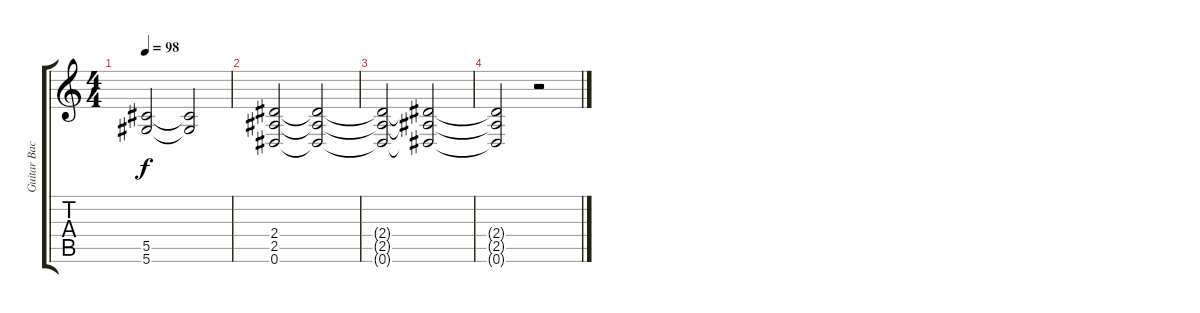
\track ("Guitar Back (Solo)" "Guitar Bac") {instrument distortionguitar}
\staff {score tabs}
\tuning (Eb4 Bb3 Gb3 Db3 Ab2 Eb2) {hide}
\ts (4 4)
\tempo 98
\clef g2
\ks c
(5.5 5.6).2{dy f} (5.5{t} 5.6{t}).2 |
(2.4 2.5 0.6).2 (2.4{t} 2.5{t} 0.6{t}).2 |
(2.4{t} 2.5{t} 0.6{t}).2 (2.4{t} 2.5{t} 0.6{t}).2 |
(2.4{t} 2.5{t} 0.6{t}).2 r.2
